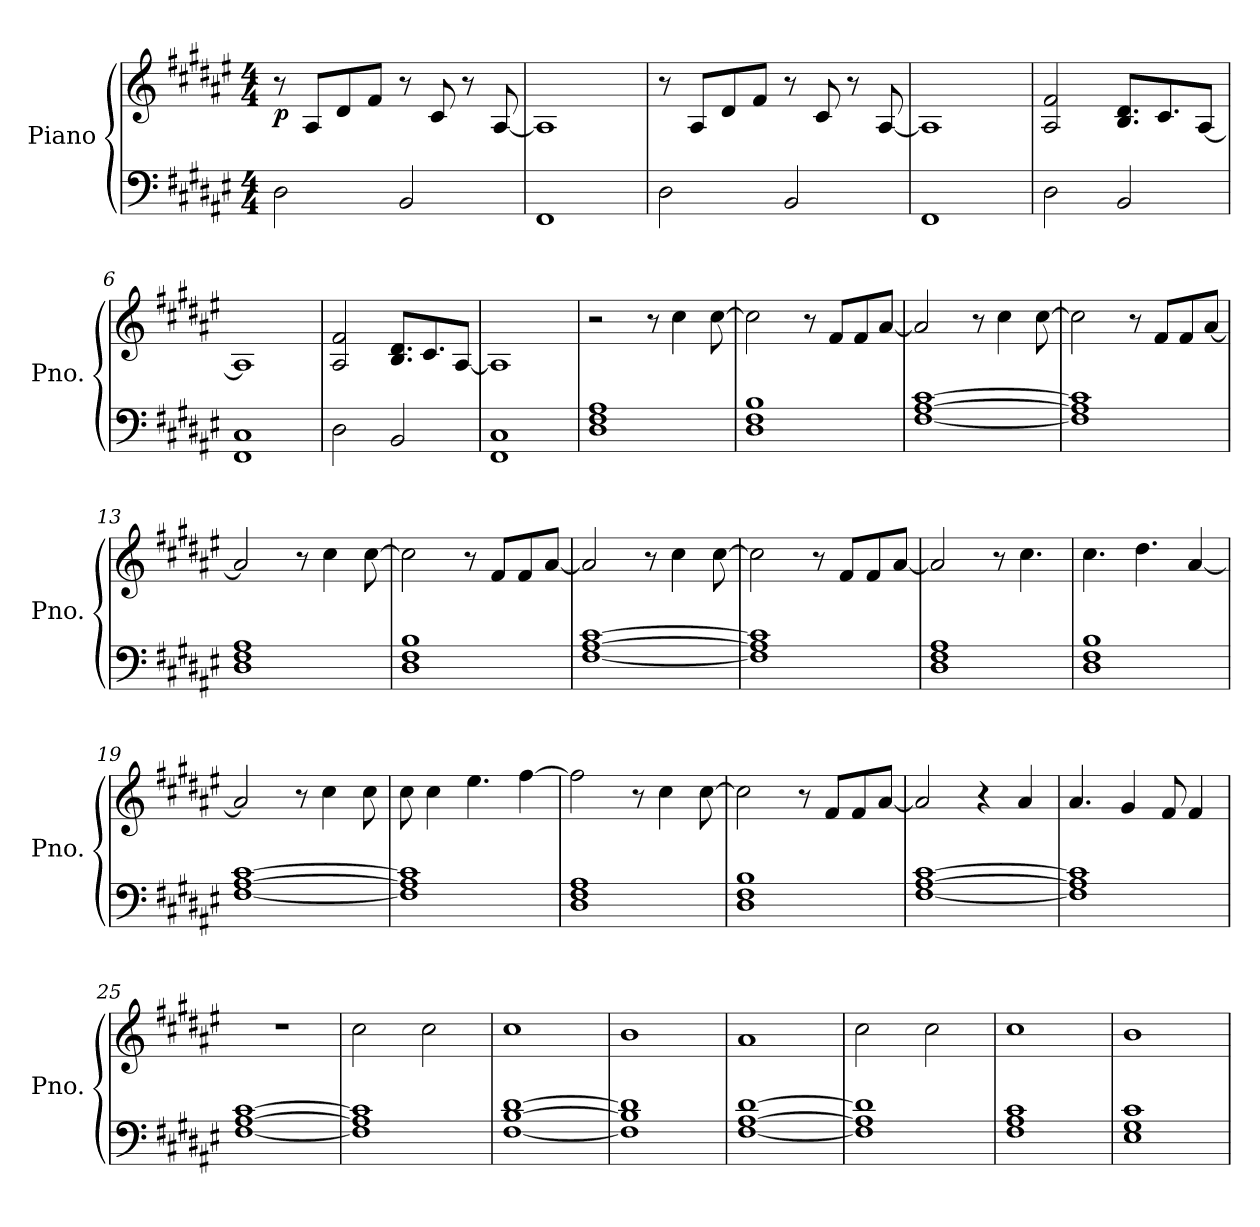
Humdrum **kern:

**kern	**kern	**dynam
*part1	*part1	*part1
*staff2	*staff1	*staff1/2
*I"Piano	*	*
*I'Pno.	*	*
*clefF4	*clefG2	*
*k[f#c#g#d#a#e#]	*k[f#c#g#d#a#e#]	*
*M4/4	*M4/4	*
*MM110	*MM110	*
=1	=1	=1
!	!	!LO:DY:b
2D#\	8r	p
.	8A#/L	.
.	8d#/	.
.	8f#/J	.
2BB/	8r	.
.	8c#/	.
.	8r	.
.	[8A#/	.
=2	=2	=2
1FF#	1A#]	.
=3	=3	=3
2D#\	8r	.
.	8A#/L	.
.	8d#/	.
.	8f#/J	.
2BB/	8r	.
.	8c#/	.
.	8r	.
.	[8A#/	.
=4	=4	=4
1FF#	1A#]	.
=5	=5	=5
2D#\	2A#/ 2f#/	.
2BB/	8.B/ 8.d#/L	.
.	8.c#/	.
.	[8A#/J	.
=6	=6	=6
1FF# 1C#	1A#]	.
=7	=7	=7
2D#\	2A#/ 2f#/	.
2BB/	8.B/ 8.d#/L	.
.	8.c#/	.
.	[8A#/J	.
=8	=8	=8
1FF# 1C#	1A#]	.
!!LO:LB:g=z
=9	=9	=9
1D# 1F# 1A#	2r	.
.	8r	.
.	4cc#\	.
.	[8cc#\	.
=10	=10	=10
1D# 1F# 1B	2cc#\]	.
.	8r	.
.	8f#/L	.
.	8f#/	.
.	[8a#/J	.
=11	=11	=11
[1F# [1A# [1c#	2a#/]	.
.	8r	.
.	4cc#\	.
.	[8cc#\	.
=12	=12	=12
1F#] 1A#] 1c#]	2cc#\]	.
.	8r	.
.	8f#/L	.
.	8f#/	.
.	[8a#/J	.
=13	=13	=13
1D# 1F# 1A#	2a#/]	.
.	8r	.
.	4cc#\	.
.	[8cc#\	.
=14	=14	=14
1D# 1F# 1B	2cc#\]	.
.	8r	.
.	8f#/L	.
.	8f#/	.
.	[8a#/J	.
=15	=15	=15
[1F# [1A# [1c#	2a#/]	.
.	8r	.
.	4cc#\	.
.	[8cc#\	.
=16	=16	=16
1F#] 1A#] 1c#]	2cc#\]	.
.	8r	.
.	8f#/L	.
.	8f#/	.
.	[8a#/J	.
!!LO:LB:g=z
=17	=17	=17
1D# 1F# 1A#	2a#/]	.
.	8r	.
.	4.cc#\	.
=18	=18	=18
1D# 1F# 1B	4.cc#\	.
.	4.dd#\	.
.	[4a#/	.
=19	=19	=19
[1F# [1A# [1c#	2a#/]	.
.	8r	.
.	4cc#\	.
.	8cc#\	.
=20	=20	=20
1F#] 1A#] 1c#]	8cc#\	.
.	4cc#\	.
.	4.ee#\	.
.	[4ff#\	.
=21	=21	=21
1D# 1F# 1A#	2ff#\]	.
.	8r	.
.	4cc#\	.
.	[8cc#\	.
=22	=22	=22
1D# 1F# 1B	2cc#\]	.
.	8r	.
.	8f#/L	.
.	8f#/	.
.	[8a#/J	.
=23	=23	=23
[1F# [1A# [1c#	2a#/]	.
.	4r	.
.	4a#/	.
=24	=24	=24
1F#] 1A#] 1c#]	4.a#/	.
.	4g#/	.
.	8f#/	.
.	4f#/	.
=25	=25	=25
[1F# [1A# [1c#	1r	.
!!LO:LB:g=z
=26	=26	=26
1F#] 1A#] 1c#]	2cc#\	.
.	2cc#\	.
=27	=27	=27
[1F# [1B [1d#	1cc#	.
=28	=28	=28
1F#] 1B] 1d#]	1b	.
=29	=29	=29
[1F# [1A# [1d#	1a#	.
=30	=30	=30
1F#] 1A#] 1d#]	2cc#\	.
.	2cc#\	.
=31	=31	=31
1F# 1A# 1c#	1cc#	.
=32	=32	=32
1E# 1G# 1c#	1b	.
=	=	=
*-	*-	*-
